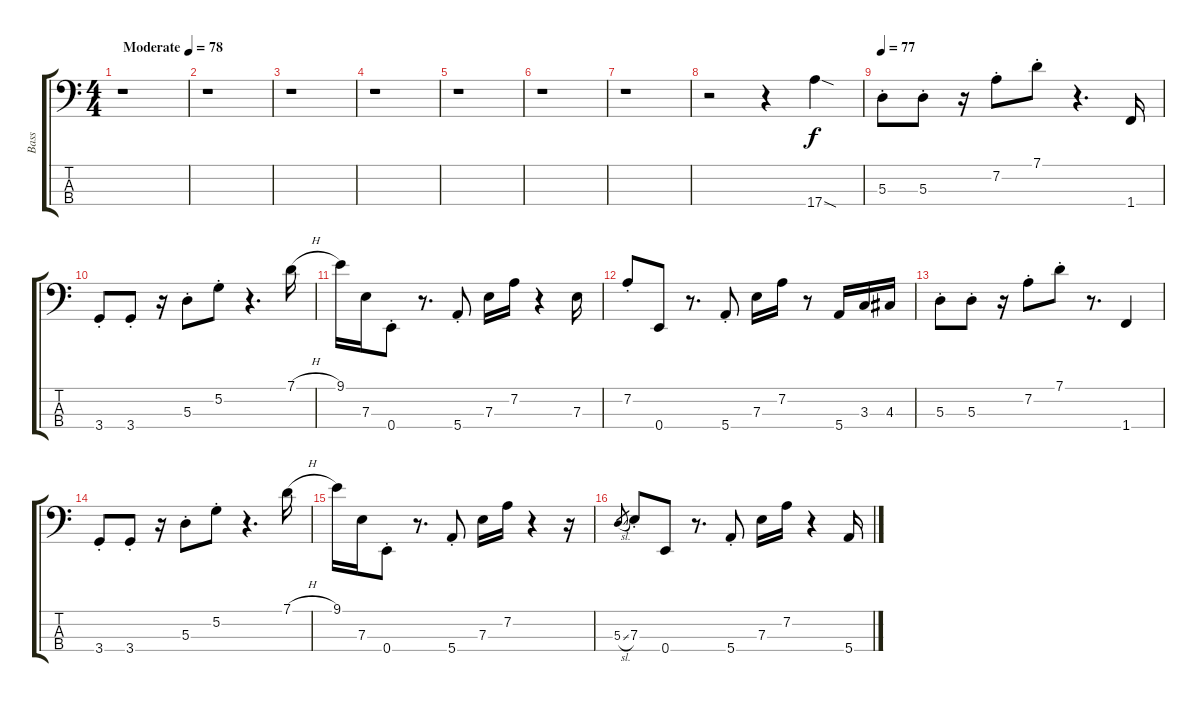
\track ("Bass" "Bass") {instrument electricbassfinger}
\staff {score tabs}
\tuning (G2 D2 A1 E1) {hide}
\ts (4 4)
\tempo (78 "Moderate")
\clef f4
\ks c
r.1{dy f instrument electricbassfinger} |
r.1 |
r.1 |
r.1 |
r.1 |
r.1 |
r.1 |
r.2 r.4 17.4{sod}.4 |
\tempo 77
5.3{st}.8 5.3{st}.8 r.16 7.2{st}.8 7.1{st}.8 r.4{d} 1.4.16 |
3.4{st}.8 3.4{st}.8 r.16 5.3{st}.8 5.2{st}.8 r.4{d} 7.1{h}.16 |
9.1.16 7.3.16 0.4{st}.8 r.8{d} 5.4{st}.8 7.3.16 7.2.16 r.4 7.3.16 |
7.2{st}.8 0.4.8 r.8{d} 5.4{st}.8 7.3.16 7.2.16 r.8 5.4.16 3.3.16 4.3.16 |
5.3{st}.8 5.3{st}.8 r.16 7.2{st}.8 7.1{st}.8 r.8{d} 1.4.4 |
3.4{st}.8 3.4{st}.8 r.16 5.3{st}.8 5.2{st}.8 r.4{d} 7.1{h}.16 |
9.1.16 7.3.16 0.4{st}.8 r.8{d} 5.4{st}.8 7.3.16 7.2.16 r.4 r.16 |
5.3{sl}.8{gr} 7.3{st}.8 0.4.8 r.8{d} 5.4{st}.8 7.3.16 7.2.16 r.4 5.4.16
